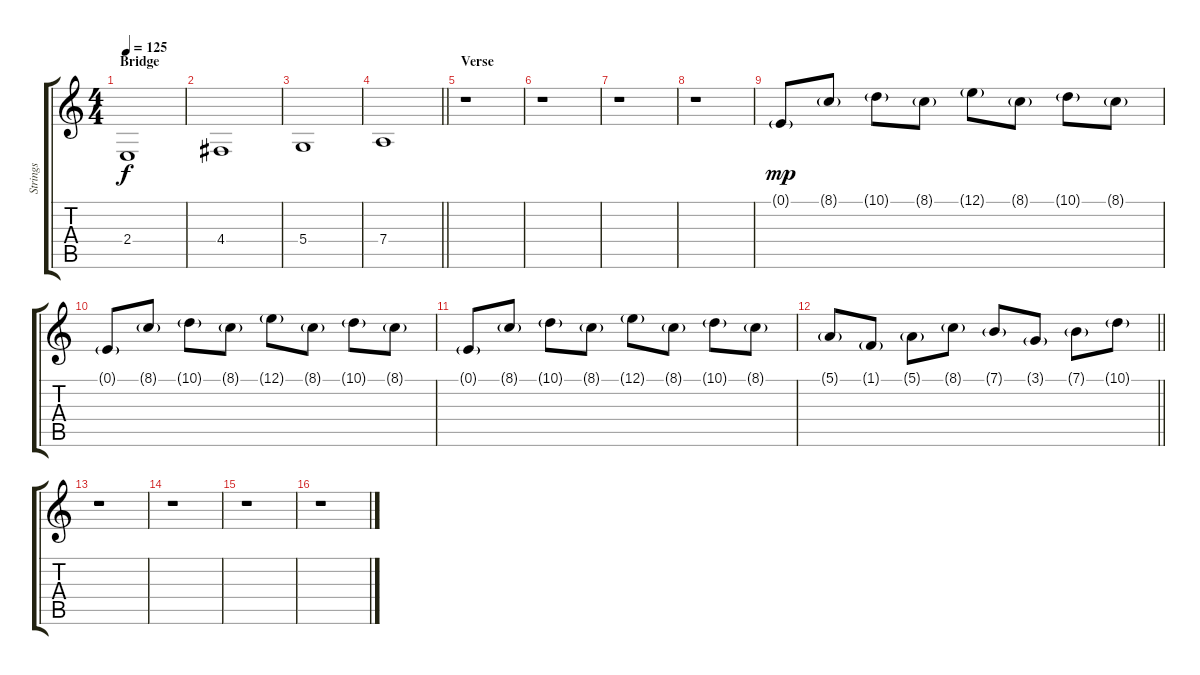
\track ("Strings" "Strings") {instrument stringensemble1}
\staff {score tabs}
\tuning (E4 B3 G3 D3 A2 E2) {hide}
\ts (4 4)
\section ("" "Bridge ")
\tempo 125
\clef g2
\ks c
2.4.1{dy f} |
4.4.1 |
5.4.1 |
\barLineRight lightlight
7.4.1 |
\section ("" "Verse")
r.1 |
r.1 |
r.1 |
r.1 |
0.1{g}.8{dy mp} 8.1{g}.8 10.1{g}.8 8.1{g}.8 12.1{g}.8 8.1{g}.8 10.1{g}.8 8.1{g}.8 |
0.1{g}.8 8.1{g}.8 10.1{g}.8 8.1{g}.8 12.1{g}.8 8.1{g}.8 10.1{g}.8 8.1{g}.8 |
0.1{g}.8 8.1{g}.8 10.1{g}.8 8.1{g}.8 12.1{g}.8 8.1{g}.8 10.1{g}.8 8.1{g}.8 |
\barLineRight lightlight
5.1{g}.8 1.1{g}.8 5.1{g}.8 8.1{g}.8 7.1{g}.8 3.1{g}.8 7.1{g}.8 10.1{g}.8 |
\section ("" "")
r.1 |
r.1 |
r.1 |
r.1
